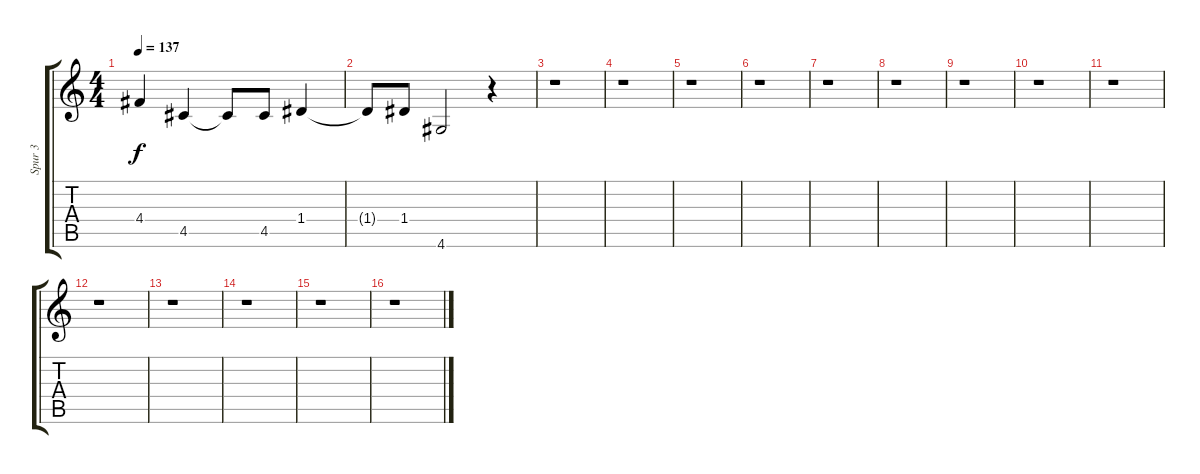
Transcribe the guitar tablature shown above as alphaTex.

\track ("Spur 3" "Spur 3") {instrument acousticbass}
\staff {score tabs}
\tuning (E4 B3 G3 D3 A2 E2) {hide}
\ts (4 4)
\tempo 137
\clef g2
\ks c
4.4.4{dy f} 4.5.4 4.5{t}.8 4.5.8 1.4.4 |
1.4{t}.8 1.4.8 4.6.2 r.4 |
r.1 |
r.1 |
r.1 |
r.1 |
r.1 |
r.1 |
r.1 |
r.1 |
r.1 |
r.1 |
r.1 |
r.1 |
r.1 |
r.1
